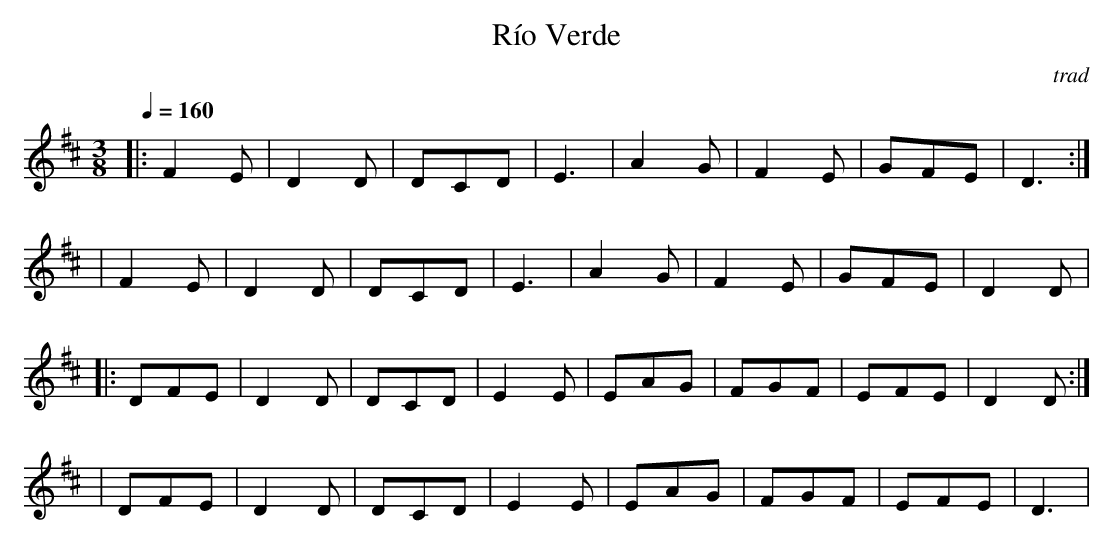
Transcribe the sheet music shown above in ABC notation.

X:1
T:Río Verde
C:trad
M:3/8
L:1/8
Q:1/4=160
K:D
 |: F2 E | D2 D | DCD | E3 | A2 G | F2 E | GFE | D3 :|
 | F2 E | D2 D | DCD | E3 | A2 G | F2 E | GFE | D2 D |
 |: DFE | D2 D | DCD | E2 E | EAG | FGF | EFE | D2 D :|
 | DFE | D2 D | DCD | E2 E | EAG | FGF | EFE | D3 |
